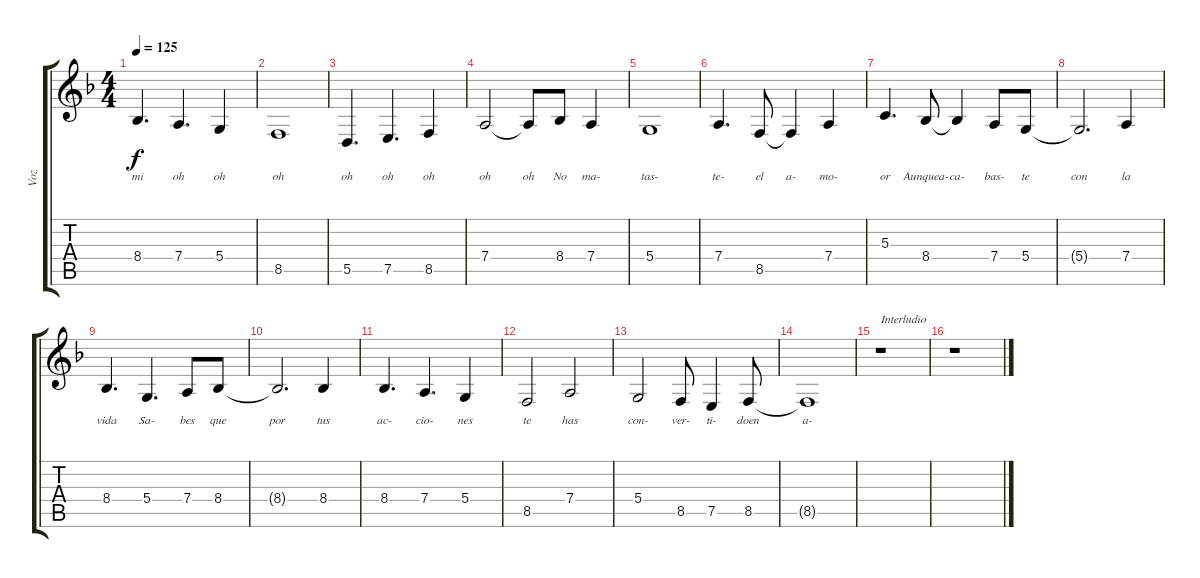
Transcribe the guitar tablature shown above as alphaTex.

\track ("Voz" "Voz") {instrument flute}
\staff {score tabs}
\tuning (E4 B3 G3 D3 A2 E2) {hide}
\ts (4 4)
\tempo 125
\clef g2
\ks f
8.4.4{d lyrics (0 "mi") lyrics (1 "") lyrics (2 "") lyrics (3 "") lyrics (4 "") dy f} 7.4.4{d lyrics (0 "oh") lyrics (1 "") lyrics (2 "") lyrics (3 "") lyrics (4 "")} 5.4.4{lyrics (0 "oh") lyrics (1 "") lyrics (2 "") lyrics (3 "") lyrics (4 "")} |
8.5.1{lyrics (0 "oh") lyrics (1 "") lyrics (2 "") lyrics (3 "") lyrics (4 "")} |
5.5.4{d lyrics (0 "oh") lyrics (1 "") lyrics (2 "") lyrics (3 "") lyrics (4 "")} 7.5.4{d lyrics (0 "oh") lyrics (1 "") lyrics (2 "") lyrics (3 "") lyrics (4 "")} 8.5.4{lyrics (0 "oh") lyrics (1 "") lyrics (2 "") lyrics (3 "") lyrics (4 "")} |
7.4.2{lyrics (0 "oh") lyrics (1 "") lyrics (2 "") lyrics (3 "") lyrics (4 "")} 7.4{t}.8{lyrics (0 "oh") lyrics (1 "") lyrics (2 "") lyrics (3 "") lyrics (4 "")} 8.4.8{lyrics (0 "No") lyrics (1 "") lyrics (2 "") lyrics (3 "") lyrics (4 "")} 7.4.4{lyrics (0 "ma-") lyrics (1 "") lyrics (2 "") lyrics (3 "") lyrics (4 "")} |
5.4.1{lyrics (0 "tas-") lyrics (1 "") lyrics (2 "") lyrics (3 "") lyrics (4 "")} |
7.4.4{d lyrics (0 "te-") lyrics (1 "") lyrics (2 "") lyrics (3 "") lyrics (4 "")} 8.5.8{lyrics (0 "el") lyrics (1 "") lyrics (2 "") lyrics (3 "") lyrics (4 "")} 8.5{t}.4{lyrics (0 "a-") lyrics (1 "") lyrics (2 "") lyrics (3 "") lyrics (4 "")} 7.4.4{lyrics (0 "mo-") lyrics (1 "") lyrics (2 "") lyrics (3 "") lyrics (4 "")} |
5.3.4{d lyrics (0 "or") lyrics (1 "") lyrics (2 "") lyrics (3 "") lyrics (4 "")} 8.4.8{lyrics (0 "Aunquea-") lyrics (1 "") lyrics (2 "") lyrics (3 "") lyrics (4 "")} 8.4{t}.4{lyrics (0 "ca-") lyrics (1 "") lyrics (2 "") lyrics (3 "") lyrics (4 "")} 7.4.8{lyrics (0 "bas-") lyrics (1 "") lyrics (2 "") lyrics (3 "") lyrics (4 "")} 5.4.8{lyrics (0 "te") lyrics (1 "") lyrics (2 "") lyrics (3 "") lyrics (4 "")} |
5.4{t}.2{d lyrics (0 "con") lyrics (1 "") lyrics (2 "") lyrics (3 "") lyrics (4 "")} 7.4.4{lyrics (0 "la") lyrics (1 "") lyrics (2 "") lyrics (3 "") lyrics (4 "")} |
8.4.4{d lyrics (0 "vida") lyrics (1 "") lyrics (2 "") lyrics (3 "") lyrics (4 "")} 5.4.4{d lyrics (0 "Sa-") lyrics (1 "") lyrics (2 "") lyrics (3 "") lyrics (4 "")} 7.4.8{lyrics (0 "bes") lyrics (1 "") lyrics (2 "") lyrics (3 "") lyrics (4 "")} 8.4.8{lyrics (0 "que") lyrics (1 "") lyrics (2 "") lyrics (3 "") lyrics (4 "")} |
8.4{t}.2{d lyrics (0 "por") lyrics (1 "") lyrics (2 "") lyrics (3 "") lyrics (4 "")} 8.4.4{lyrics (0 "tus") lyrics (1 "") lyrics (2 "") lyrics (3 "") lyrics (4 "")} |
8.4.4{d lyrics (0 "ac-") lyrics (1 "") lyrics (2 "") lyrics (3 "") lyrics (4 "")} 7.4.4{d lyrics (0 "cio-") lyrics (1 "") lyrics (2 "") lyrics (3 "") lyrics (4 "")} 5.4.4{lyrics (0 "nes") lyrics (1 "") lyrics (2 "") lyrics (3 "") lyrics (4 "")} |
8.5.2{lyrics (0 "te") lyrics (1 "") lyrics (2 "") lyrics (3 "") lyrics (4 "")} 7.4.2{lyrics (0 "has") lyrics (1 "") lyrics (2 "") lyrics (3 "") lyrics (4 "")} |
5.4.2{lyrics (0 "con-") lyrics (1 "") lyrics (2 "") lyrics (3 "") lyrics (4 "")} 8.5.8{lyrics (0 "ver-") lyrics (1 "") lyrics (2 "") lyrics (3 "") lyrics (4 "")} 7.5.4{lyrics (0 "ti-") lyrics (1 "") lyrics (2 "") lyrics (3 "") lyrics (4 "")} 8.5.8{lyrics (0 "doen") lyrics (1 "") lyrics (2 "") lyrics (3 "") lyrics (4 "")} |
8.5{t}.1{lyrics (0 "a-") lyrics (1 "") lyrics (2 "") lyrics (3 "") lyrics (4 "")} |
r.1{txt "Interludio"} |
r.1
